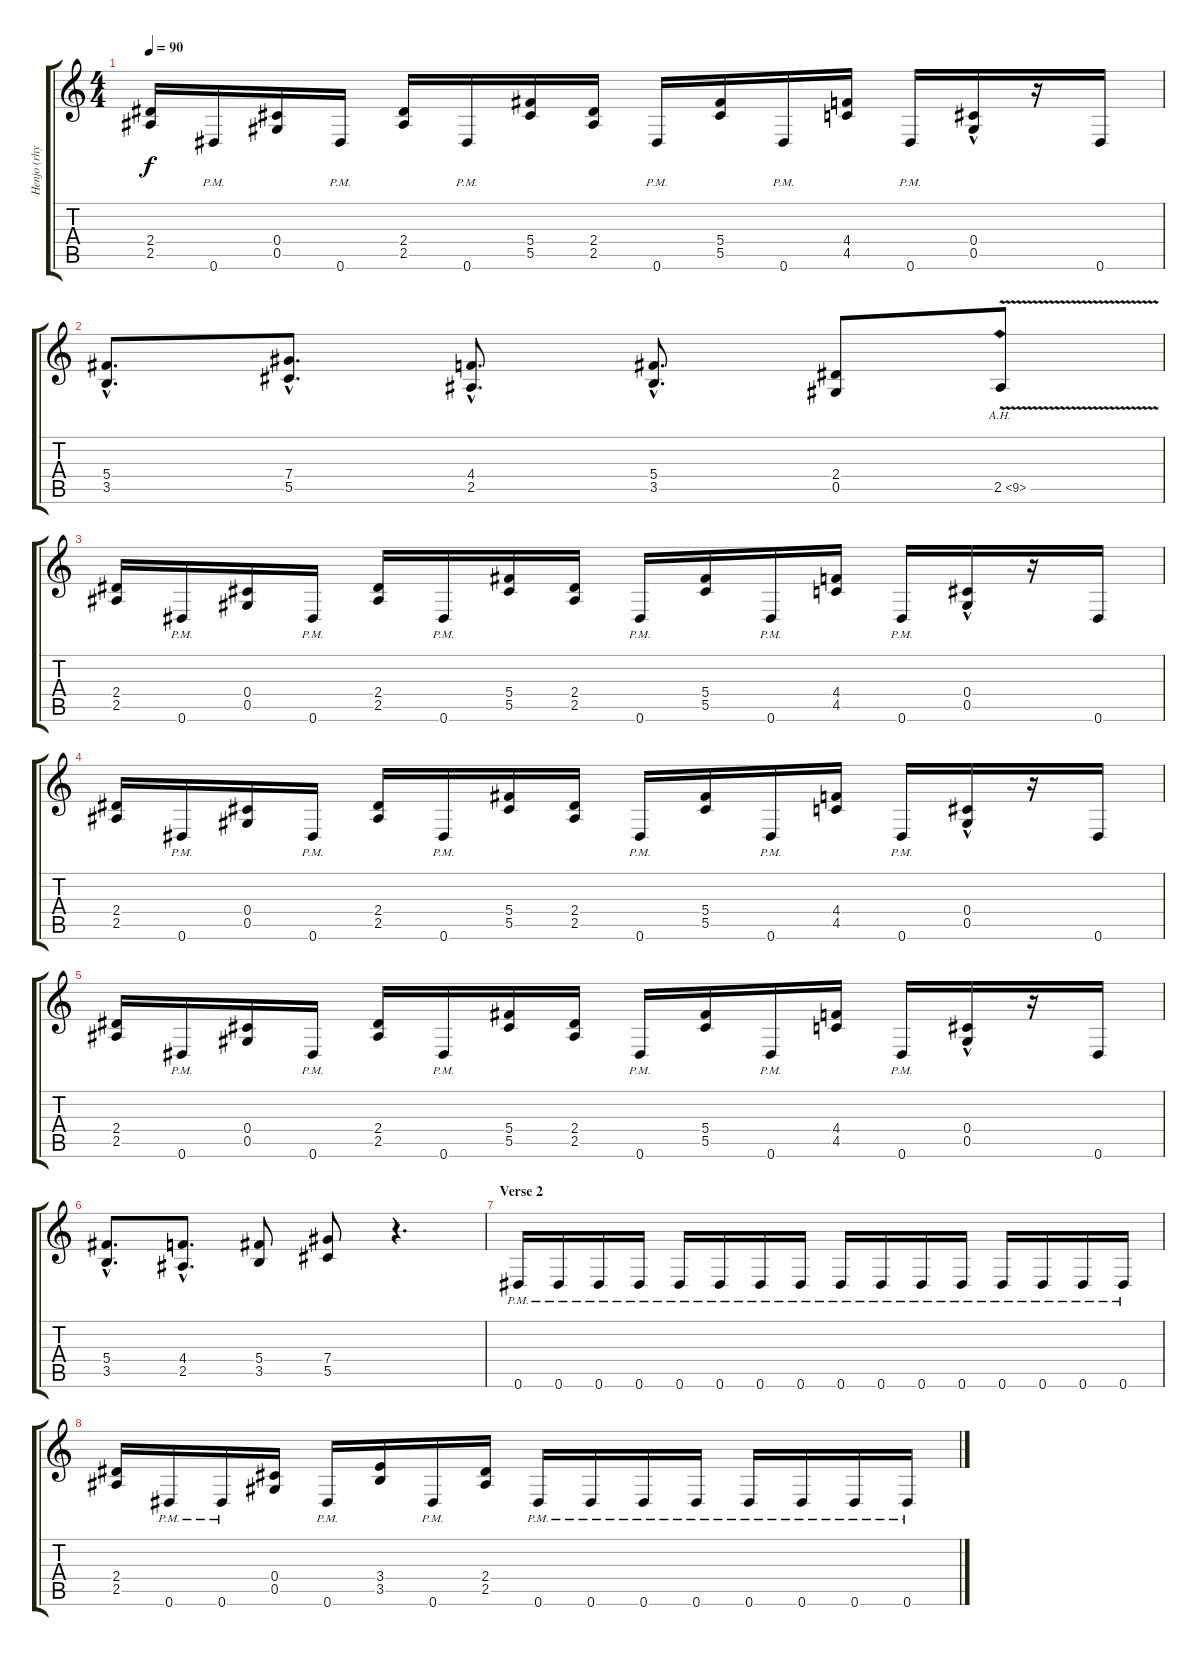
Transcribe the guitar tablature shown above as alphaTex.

\track ("Henjo (rhythm)" "Henjo (rhy") {instrument distortionguitar}
\staff {score tabs}
\tuning (Eb4 Bb3 Gb3 Db3 Ab2 Eb2) {hide}
\ts (4 4)
\tempo 90
\clef g2
\ks c
(2.4 2.5).16{dy f} 0.6{pm}.16 (0.4 0.5).16 0.6{pm}.16 (2.4 2.5).16 0.6{pm}.16 (5.4 5.5).16 (2.4 2.5).16 0.6{pm}.16 (5.4 5.5).16 0.6{pm}.16 (4.4 4.5).16 0.6{pm}.16 (0.4{hac} 0.5{hac}).16 r.16 0.6.16 |
(5.4{hac} 3.5{hac}).8{d} (7.4{hac} 5.5{hac}).8{d} (4.4{hac} 2.5{hac}).8{d} (5.4{hac} 3.5{hac}).8{d} (2.4 0.5).8 2.5{ah 7 v}.8 |
(2.4 2.5).16 0.6{pm}.16 (0.4 0.5).16 0.6{pm}.16 (2.4 2.5).16 0.6{pm}.16 (5.4 5.5).16 (2.4 2.5).16 0.6{pm}.16 (5.4 5.5).16 0.6{pm}.16 (4.4 4.5).16 0.6{pm}.16 (0.4{hac} 0.5{hac}).16 r.16 0.6.16 |
(2.4 2.5).16 0.6{pm}.16 (0.4 0.5).16 0.6{pm}.16 (2.4 2.5).16 0.6{pm}.16 (5.4 5.5).16 (2.4 2.5).16 0.6{pm}.16 (5.4 5.5).16 0.6{pm}.16 (4.4 4.5).16 0.6{pm}.16 (0.4{hac} 0.5{hac}).16 r.16 0.6.16 |
(2.4 2.5).16 0.6{pm}.16 (0.4 0.5).16 0.6{pm}.16 (2.4 2.5).16 0.6{pm}.16 (5.4 5.5).16 (2.4 2.5).16 0.6{pm}.16 (5.4 5.5).16 0.6{pm}.16 (4.4 4.5).16 0.6{pm}.16 (0.4{hac} 0.5{hac}).16 r.16 0.6.16 |
(5.4{hac} 3.5{hac}).8{d} (4.4{hac} 2.5{hac}).8{d} (5.4 3.5).8 (7.4 5.5).8 r.4{d} |
\section ("" "Verse 2")
0.6{pm}.16 0.6{pm}.16 0.6{pm}.16 0.6{pm}.16 0.6{pm}.16 0.6{pm}.16 0.6{pm}.16 0.6{pm}.16 0.6{pm}.16 0.6{pm}.16 0.6{pm}.16 0.6{pm}.16 0.6{pm}.16 0.6{pm}.16 0.6{pm}.16 0.6{pm}.16 |
(2.4 2.5).16 0.6{pm}.16 0.6{pm}.16 (0.4 0.5).16 0.6{pm}.16 (3.4 3.5).16 0.6{pm}.16 (2.4 2.5).16 0.6{pm}.16 0.6{pm}.16 0.6{pm}.16 0.6{pm}.16 0.6{pm}.16 0.6{pm}.16 0.6{pm}.16 0.6{pm}.16
